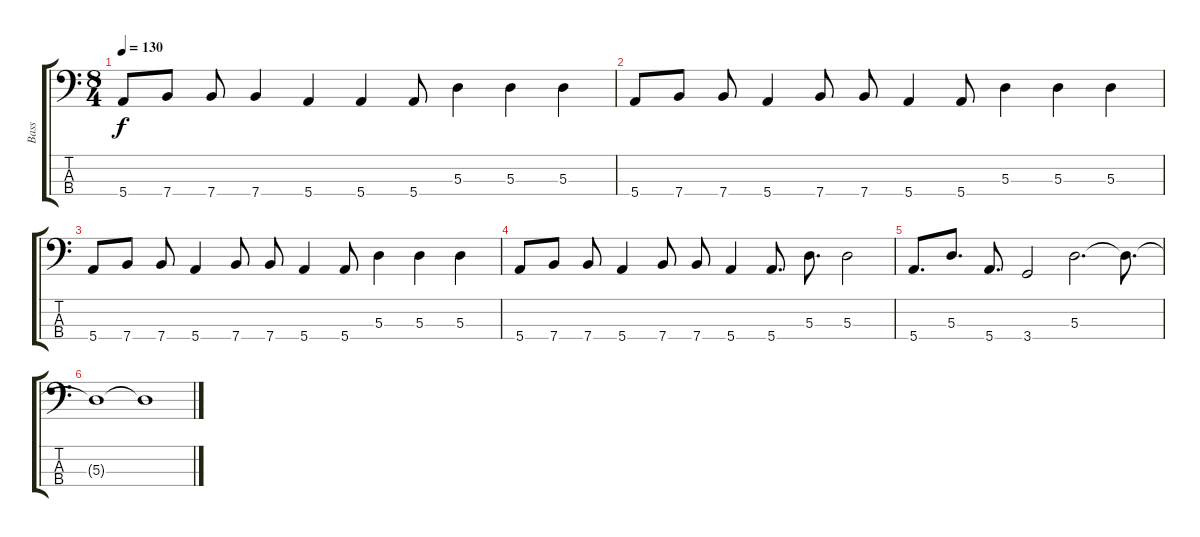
\track ("Bass" "Bass") {instrument fretlessbass}
\staff {score tabs}
\tuning (G2 D2 A1 E1) {hide}
\ts (8 4)
\tempo 130
\clef f4
\ks c
5.4.8{dy f} 7.4.8 7.4.8 7.4.4 5.4.4 5.4.4 5.4.8 5.3.4 5.3.4 5.3.4 |
5.4.8 7.4.8 7.4.8 5.4.4 7.4.8 7.4.8 5.4.4 5.4.8 5.3.4 5.3.4 5.3.4 |
5.4.8 7.4.8 7.4.8 5.4.4 7.4.8 7.4.8 5.4.4 5.4.8 5.3.4 5.3.4 5.3.4 |
5.4.8 7.4.8 7.4.8 5.4.4 7.4.8 7.4.8 5.4.4 5.4.8{d} 5.3.8{d} 5.3.2 |
5.4.8{d} 5.3.8{d} 5.4.8{d} 3.4.2 5.3.2{d} 5.3{t}.8{d} |
5.3{t}.1 5.3{t}.1
